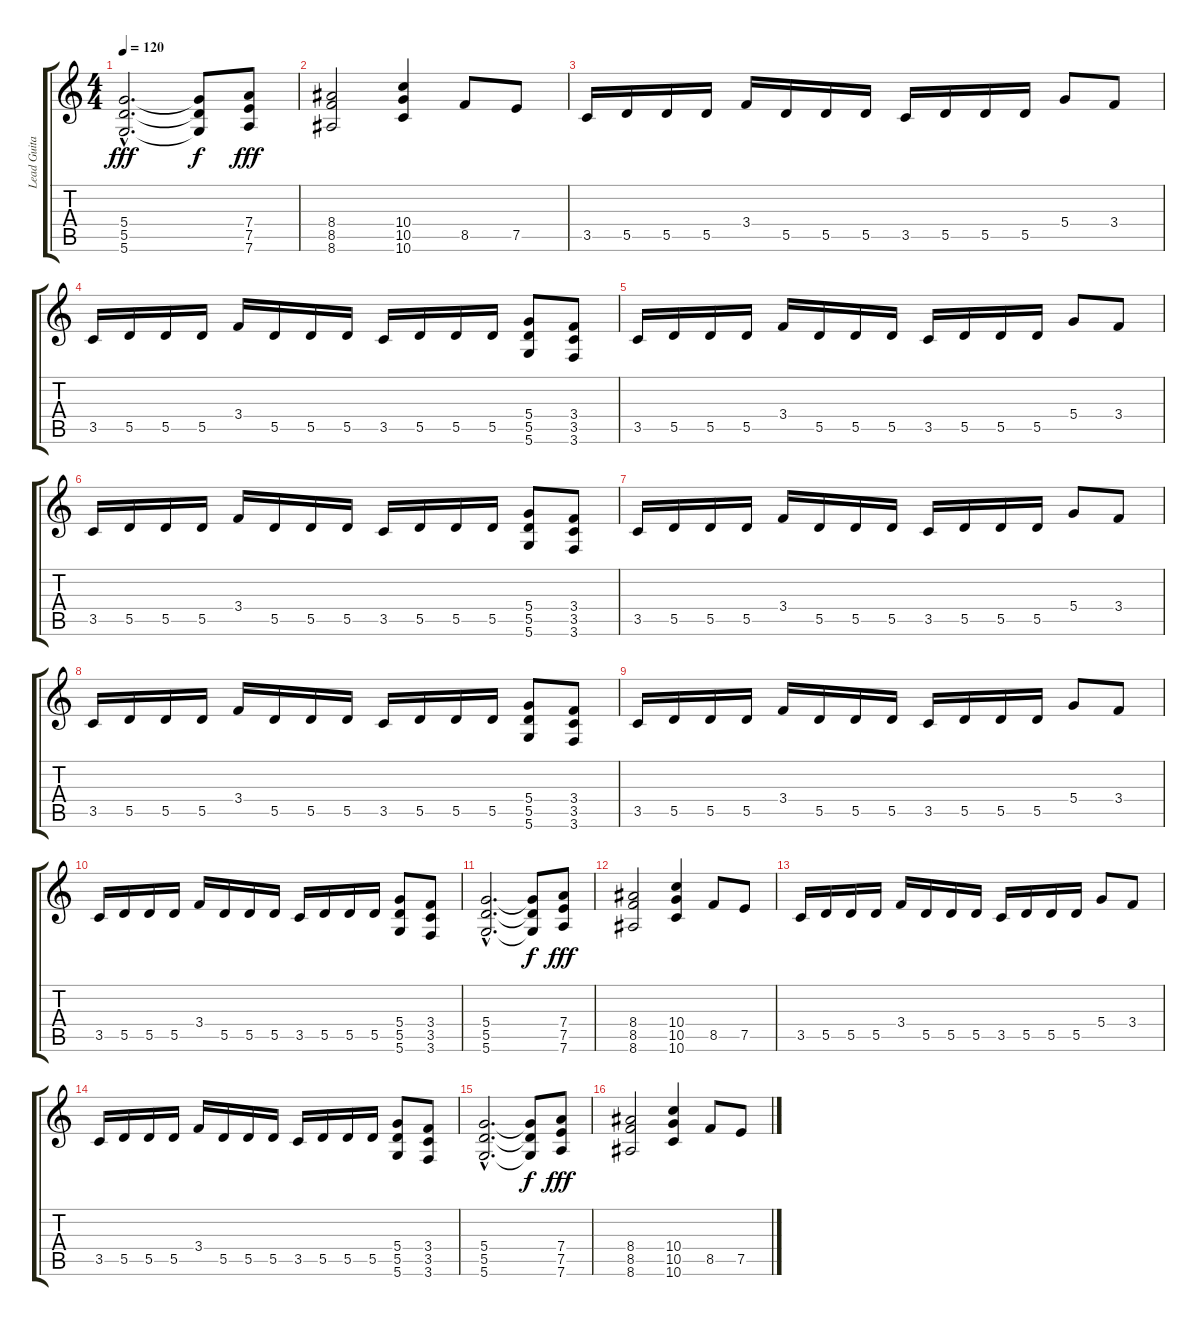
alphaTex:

\track ("Lead Guitar" "Lead Guita") {instrument distortionguitar}
\staff {score tabs}
\tuning (E4 B3 G3 D3 A2 D2) {hide}
\ts (4 4)
\tempo 120
\clef g2
\ks c
(5.4{hac} 5.5{hac} 5.6{hac}).2{d dy fff} (5.4{t} 5.5{t} 5.6{t}).8{dy f} (7.4 7.5 7.6).8{dy fff} |
(8.4 8.5 8.6).2 (10.4 10.5 10.6).4 8.5.8 7.5.8 |
3.5.16 5.5.16 5.5.16 5.5.16 3.4.16 5.5.16 5.5.16 5.5.16 3.5.16 5.5.16 5.5.16 5.5.16 5.4.8 3.4.8 |
3.5.16 5.5.16 5.5.16 5.5.16 3.4.16 5.5.16 5.5.16 5.5.16 3.5.16 5.5.16 5.5.16 5.5.16 (5.4 5.5 5.6).8 (3.4 3.5 3.6).8 |
3.5.16 5.5.16 5.5.16 5.5.16 3.4.16 5.5.16 5.5.16 5.5.16 3.5.16 5.5.16 5.5.16 5.5.16 5.4.8 3.4.8 |
3.5.16 5.5.16 5.5.16 5.5.16 3.4.16 5.5.16 5.5.16 5.5.16 3.5.16 5.5.16 5.5.16 5.5.16 (5.4 5.5 5.6).8 (3.4 3.5 3.6).8 |
3.5.16 5.5.16 5.5.16 5.5.16 3.4.16 5.5.16 5.5.16 5.5.16 3.5.16 5.5.16 5.5.16 5.5.16 5.4.8 3.4.8 |
3.5.16 5.5.16 5.5.16 5.5.16 3.4.16 5.5.16 5.5.16 5.5.16 3.5.16 5.5.16 5.5.16 5.5.16 (5.4 5.5 5.6).8 (3.4 3.5 3.6).8 |
3.5.16 5.5.16 5.5.16 5.5.16 3.4.16 5.5.16 5.5.16 5.5.16 3.5.16 5.5.16 5.5.16 5.5.16 5.4.8 3.4.8 |
3.5.16 5.5.16 5.5.16 5.5.16 3.4.16 5.5.16 5.5.16 5.5.16 3.5.16 5.5.16 5.5.16 5.5.16 (5.4 5.5 5.6).8 (3.4 3.5 3.6).8 |
(5.4{hac} 5.5{hac} 5.6{hac}).2{d} (5.4{t} 5.5{t} 5.6{t}).8{dy f} (7.4 7.5 7.6).8{dy fff} |
(8.4 8.5 8.6).2 (10.4 10.5 10.6).4 8.5.8 7.5.8 |
3.5.16 5.5.16 5.5.16 5.5.16 3.4.16 5.5.16 5.5.16 5.5.16 3.5.16 5.5.16 5.5.16 5.5.16 5.4.8 3.4.8 |
3.5.16 5.5.16 5.5.16 5.5.16 3.4.16 5.5.16 5.5.16 5.5.16 3.5.16 5.5.16 5.5.16 5.5.16 (5.4 5.5 5.6).8 (3.4 3.5 3.6).8 |
(5.4{hac} 5.5{hac} 5.6{hac}).2{d} (5.4{t} 5.5{t} 5.6{t}).8{dy f} (7.4 7.5 7.6).8{dy fff} |
(8.4 8.5 8.6).2 (10.4 10.5 10.6).4 8.5.8 7.5.8
